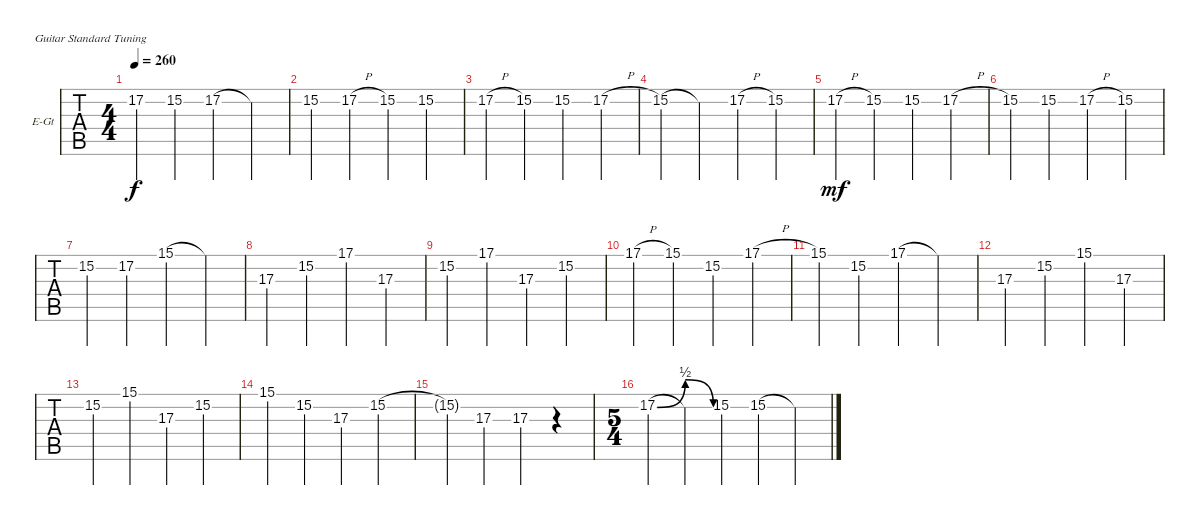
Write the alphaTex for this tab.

\defaultSystemsLayout 4
\bracketExtendMode groupsimilarinstruments
\firstSystemTrackNameOrientation horizontal
\otherSystemsTrackNameOrientation horizontal
\track ("Solo Guitar" "E-Gt") {instrument electricguitarclean}
\staff {tabs}
\tuning (E4 B3 G3 D3 A2 E2)
\displaytranspose 0
\ts (4 4)
\tempo 260
\clef g2
\scale
0.333333
\ks c
17.2{t}.4{dy f} 15.2.4 17.2.4 17.2{t}.4 |
\scale
0.333333 15.2.4 17.2{h}.4 15.2.4 15.2.4 |
\scale
0.333333 17.2{h}.4 15.2.4 15.2.4 17.2{h}.4 |
\scale
0.333333 15.2.4 15.2{t}.4 17.2{h}.4 15.2.4 |
17.2{h}.4{dy mf} 15.2.4 15.2.4 17.2{h}.4 |
15.2.4 15.2.4 17.2{h}.4 15.2.4 |
15.2.4 17.2.4 15.1.4 15.1{t}.4 |
17.3.4 15.2.4 17.1.4 17.3.4 |
15.2.4 17.1.4 17.3.4 15.2.4 |
17.1{h}.4 15.1.4 15.2.4 17.1{h}.4 |
15.1.4 15.2.4 17.1.4 17.1{t}.4 |
17.3.4 15.2.4 15.1.4 17.3.4 |
15.2.4 15.1.4 17.3.4 15.2.4 |
15.1.4 15.2.4 17.3.4 15.2.4 |
15.2{t}.4 17.3.4 17.3.4 r.4 |
\ts (5 4)
17.2{be (bendrelease 0 0 30.599999999999998 2 30.599999999999998 2 59.4 0)}.4 17.2{t}.4 15.2.4 15.2.4 15.2{t}.4
